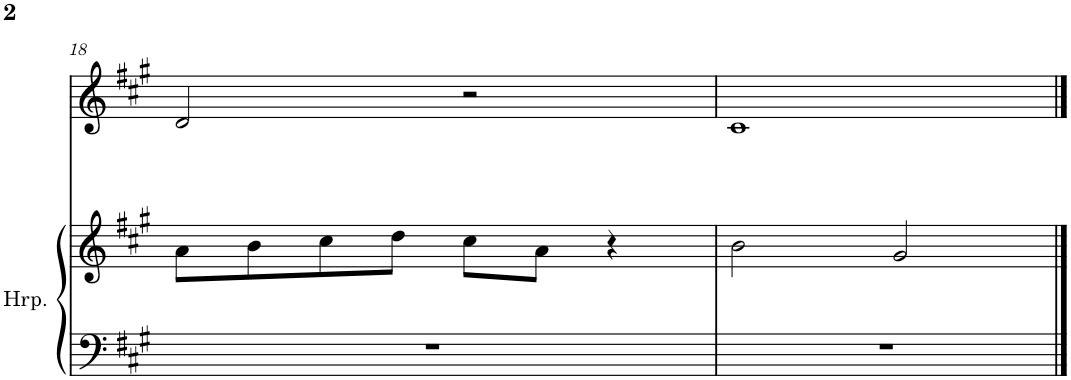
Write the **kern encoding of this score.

**kern	**kern	**kern
*part2	*part2	*part1
*staff3	*staff2	*staff1
*I"Harp	*	*I"Flute
*I'Hrp.	*	*I'Fl
!!LO:PB:g=z
*clefF4	*clefG2	*clefG2
*k[f#c#g#]	*k[f#c#g#]	*k[f#c#g#]
*M4/4	*M4/4	*M4/4
=18	=18	=18
1r	8a\L	2d/
.	8b\	.
.	8cc#\	.
.	8dd\J	.
.	8cc#\L	2r
.	8a\J	.
.	4r	.
=19	=19	=19
1r	2b\	1c#
.	2g#/	.
==	==	==
*-	*-	*-
